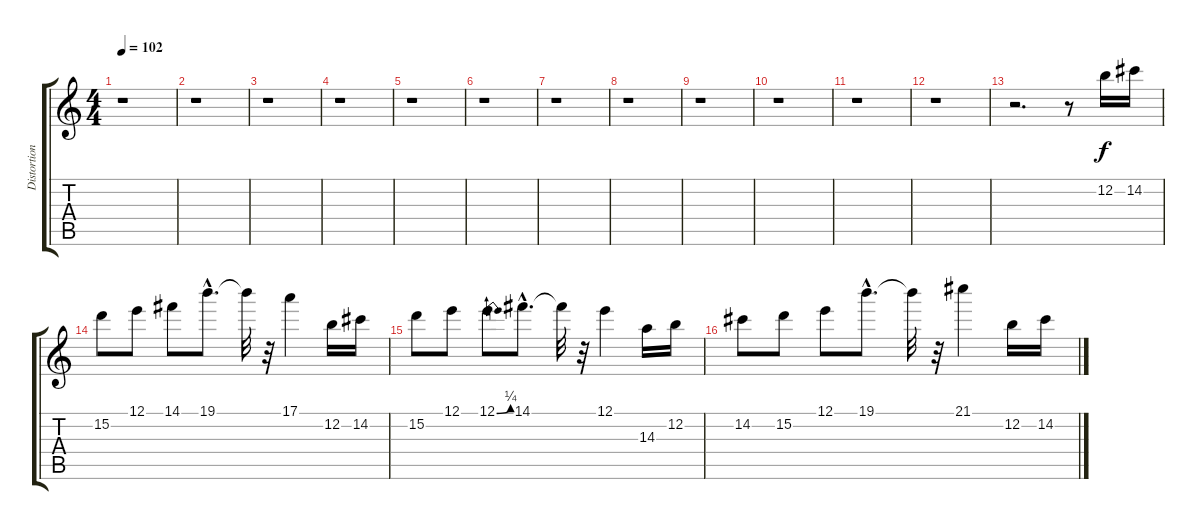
\track ("Distortion Guitar" "Distortion") {instrument distortionguitar}
\staff {score tabs}
\tuning (E4 B3 G3 D3 A2 E2) {hide}
\ts (4 4)
\tempo 102
\clef g2
\ks c
r.1{dy f} |
r.1 |
r.1 |
r.1 |
r.1 |
r.1 |
r.1 |
r.1 |
r.1 |
r.1 |
r.1 |
r.1 |
r.2{d} r.8 12.2.16 14.2.16 |
15.2.8 12.1.8 14.1.8 19.1{hac}.8{d} 19.1{t}.32 r.32 17.1.4 12.2.16 14.2.16 |
15.2.8 12.1.8 12.1{be (bend 0 0 60 1)}.8 14.1{hac}.8{d} 14.1{t}.32 r.32 12.1.4 14.3.16 12.2.16 |
14.2.8 15.2.8 12.1.8 19.1{hac}.8{d} 19.1{t}.32 r.32 21.1.4 12.2.16 14.2.16
